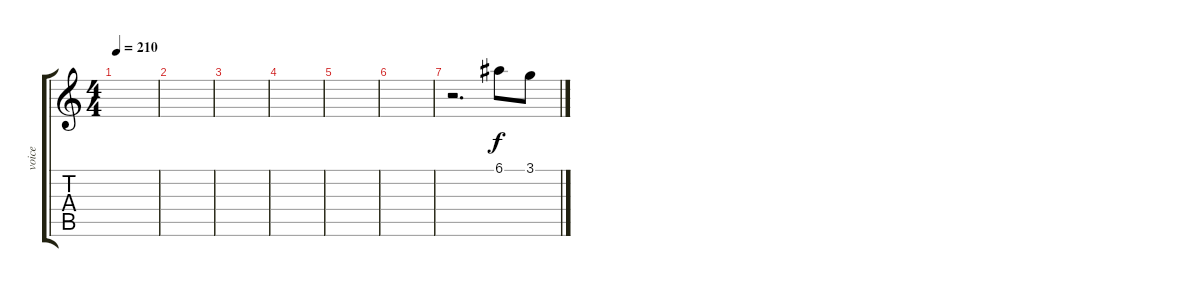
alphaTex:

\track ("voice" "voice") {instrument electricguitarclean}
\staff {score tabs}
\tuning (E4 B3 G3 D3 A2 E2) {hide}
\ts (4 4)
\tempo 210
\clef g2
\ks c
|
|
|
|
|
|
r.2{d} 6.1.8 3.1.8
